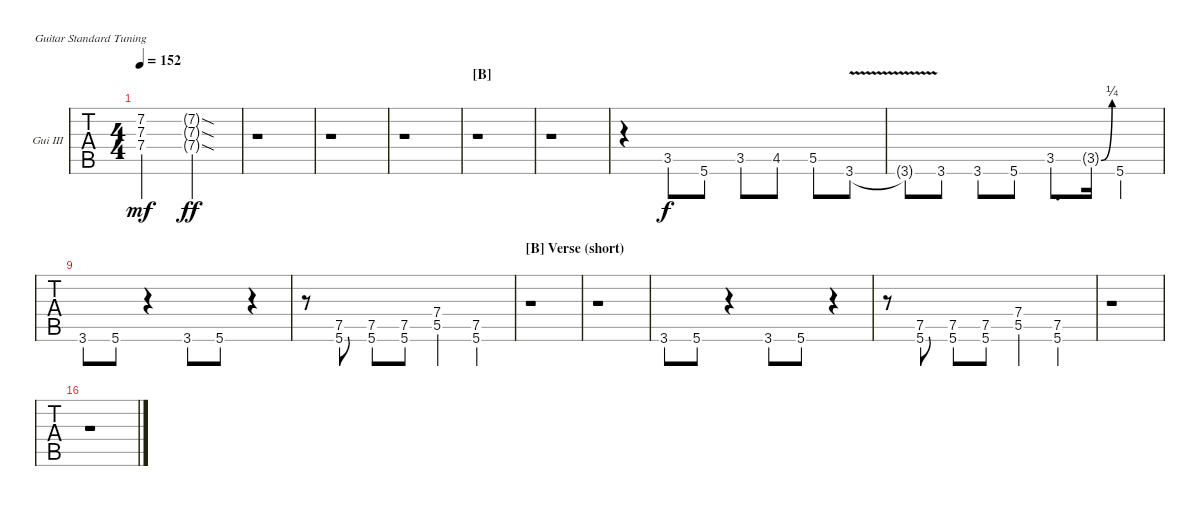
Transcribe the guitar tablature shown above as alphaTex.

\bracketExtendMode nobrackets
\firstSystemTrackNameOrientation horizontal
\otherSystemsTrackNameOrientation horizontal
\defaultBarNumberDisplay FirstOfSystem
\track ("Guitar III" "Gui III") {instrument overdrivenguitar}
\staff {tabs}
\tuning (E4 B3 G3 D3 A2 E2)
\ts (4 4)
\tempo 152
\clef g2
\ks c
(7.2{ac} 7.3 7.4).2{dy mf} (7.2{sod g} 7.3{sod g} 7.4{sod g}).2{dy ff} |
r.1 |
r.1 |
r.1 |
\section ("B" "")
r.1 |
r.1 |
r.4 3.5.8{dy f} 5.6.8 3.5.8 4.5.8 5.5.8 3.6{v ac}.8 |
3.6{v t}.8 3.6.8 3.6.8 5.6.8 3.5.8{d} 3.5{be (bend 0 0 60 1) g}.16 5.6.4 |
3.6{ac}.8 5.6{ac}.8 r.4 3.6{ac}.8 5.6{ac}.8 r.4 |
r.8 (7.5 5.6{ac}).8 (7.5 5.6{ac}).8 (7.5 5.6{ac}).8 (7.4 5.5{ac}).4 (7.5 5.6{ac}).4 |
\section ("B" "Verse (short)")
r.1 |
r.1 |
3.6{ac}.8 5.6{ac}.8 r.4 3.6{ac}.8 5.6{ac}.8 r.4 |
r.8 (7.5 5.6{ac}).8 (7.5 5.6{ac}).8 (7.5 5.6{ac}).8 (7.4 5.5{ac}).4 (7.5 5.6{ac}).4 |
r.1 |
r.1
